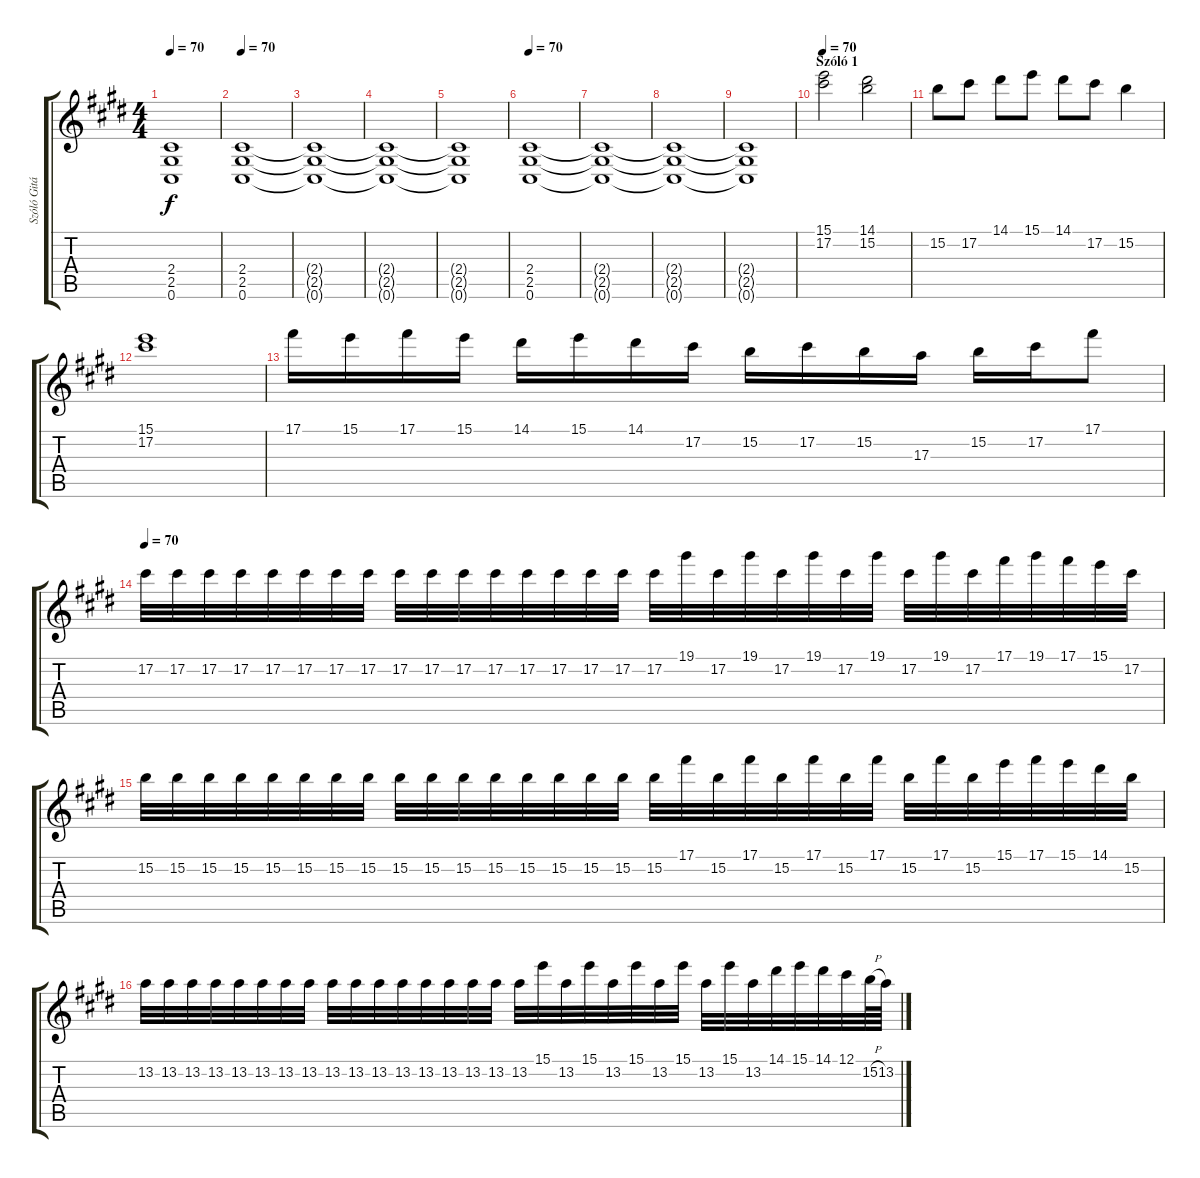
\track ("Szóló Gitár" "Szóló Gitá") {instrument overdrivenguitar}
\staff {score tabs}
\tuning (Db4 Ab3 E3 B2 Gb2 Db2) {hide}
\ts (4 4)
\tempo 70
\clef g2
\ks c#minor
(2.4{t} 2.5{t} 0.6{t}).1{dy f} |
\tempo 70
(2.4 2.5 0.6).1{instrument overdrivenguitar} |
(2.4{t} 2.5{t} 0.6{t}).1 |
(2.4{t} 2.5{t} 0.6{t}).1 |
(2.4{t} 2.5{t} 0.6{t}).1 |
\tempo 70
(2.4 2.5 0.6).1{instrument overdrivenguitar} |
(2.4{t} 2.5{t} 0.6{t}).1 |
(2.4{t} 2.5{t} 0.6{t}).1 |
(2.4{t} 2.5{t} 0.6{t}).1 |
\section ("" "Szóló 1")
\tempo 70
(15.1 17.2).2{volume 13 instrument overdrivenguitar} (14.1 15.2).2 |
15.2.8 17.2.8 14.1.8 15.1.8 14.1.8 17.2.8 15.2.4 |
(15.1 17.2).1 |
17.1.16 15.1.16 17.1.16 15.1.16 14.1.16 15.1.16 14.1.16 17.2.16 15.2.16 17.2.16 15.2.16 17.3.16 15.2.16 17.2.16 17.1.8 |
\tempo 70
17.2.32 17.2.32 17.2.32 17.2.32 17.2.32 17.2.32 17.2.32 17.2.32 17.2.32 17.2.32 17.2.32 17.2.32 17.2.32 17.2.32 17.2.32 17.2.32 17.2.32 19.1.32 17.2.32 19.1.32 17.2.32 19.1.32 17.2.32 19.1.32 17.2.32 19.1.32 17.2.32 17.1.32 19.1.32 17.1.32 15.1.32 17.2.32 |
15.2.32 15.2.32 15.2.32 15.2.32 15.2.32 15.2.32 15.2.32 15.2.32 15.2.32 15.2.32 15.2.32 15.2.32 15.2.32 15.2.32 15.2.32 15.2.32 15.2.32 17.1.32 15.2.32 17.1.32 15.2.32 17.1.32 15.2.32 17.1.32 15.2.32 17.1.32 15.2.32 15.1.32 17.1.32 15.1.32 14.1.32 15.2.32 |
13.2.32 13.2.32 13.2.32 13.2.32 13.2.32 13.2.32 13.2.32 13.2.32 13.2.32 13.2.32 13.2.32 13.2.32 13.2.32 13.2.32 13.2.32 13.2.32 13.2.32 15.1.32 13.2.32 15.1.32 13.2.32 15.1.32 13.2.32 15.1.32 13.2.32 15.1.32 13.2.32 14.1.32 15.1.32 14.1.32 12.1.32 15.2{h}.64 13.2.64
